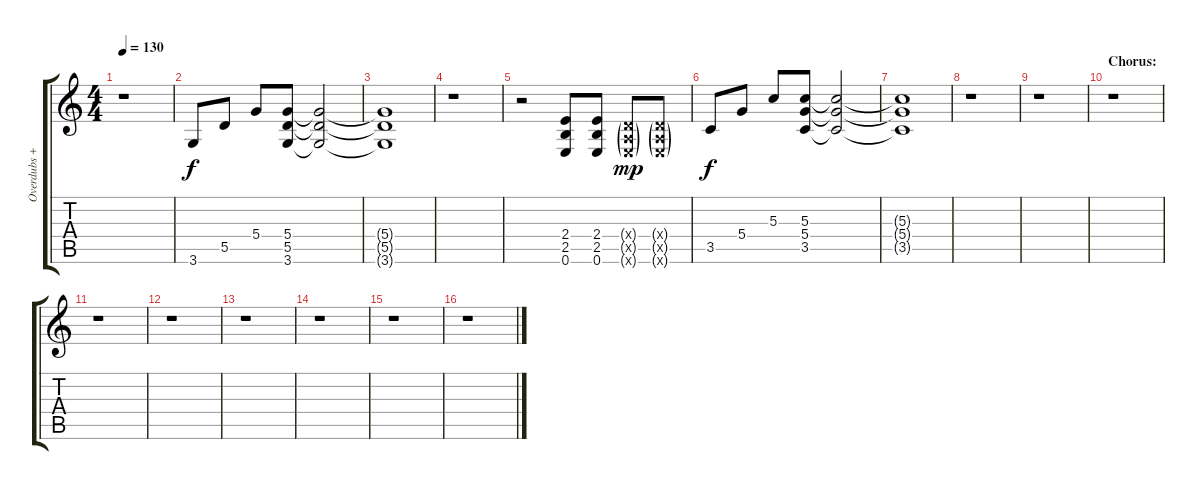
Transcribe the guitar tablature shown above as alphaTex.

\track ("Overdubs + Fills" "Overdubs +") {instrument distortionguitar}
\staff {score tabs}
\tuning (E4 B3 G3 D3 A2 E2) {hide}
\ts (4 4)
\tempo 130
\clef g2
\ks c
r.1{dy f} |
3.6.8{volume 12} 5.5.8 5.4.8 (5.4 5.5 3.6).8 (5.4{t} 5.5{t} 3.6{t}).2 |
(5.4{t} 5.5{t} 3.6{t}).1{volume 1} |
r.1 |
r.2 (2.4 2.5 0.6).8{volume 12} (2.4 2.5 0.6).8 (0.4{g x} 0.5{g x} 0.6{g x}).8{dy mp} (0.4{g x} 0.5{g x} 0.6{g x}).8 |
3.5.8{dy f} 5.4.8 5.3.8 (5.3 5.4 3.5).8 (5.3{t} 5.4{t} 3.5{t}).2 |
(5.3{t} 5.4{t} 3.5{t}).1{volume 1} |
r.1 |
r.1 |
\section ("" "Chorus:")
r.1 |
r.1 |
r.1 |
r.1 |
r.1 |
r.1 |
r.1
